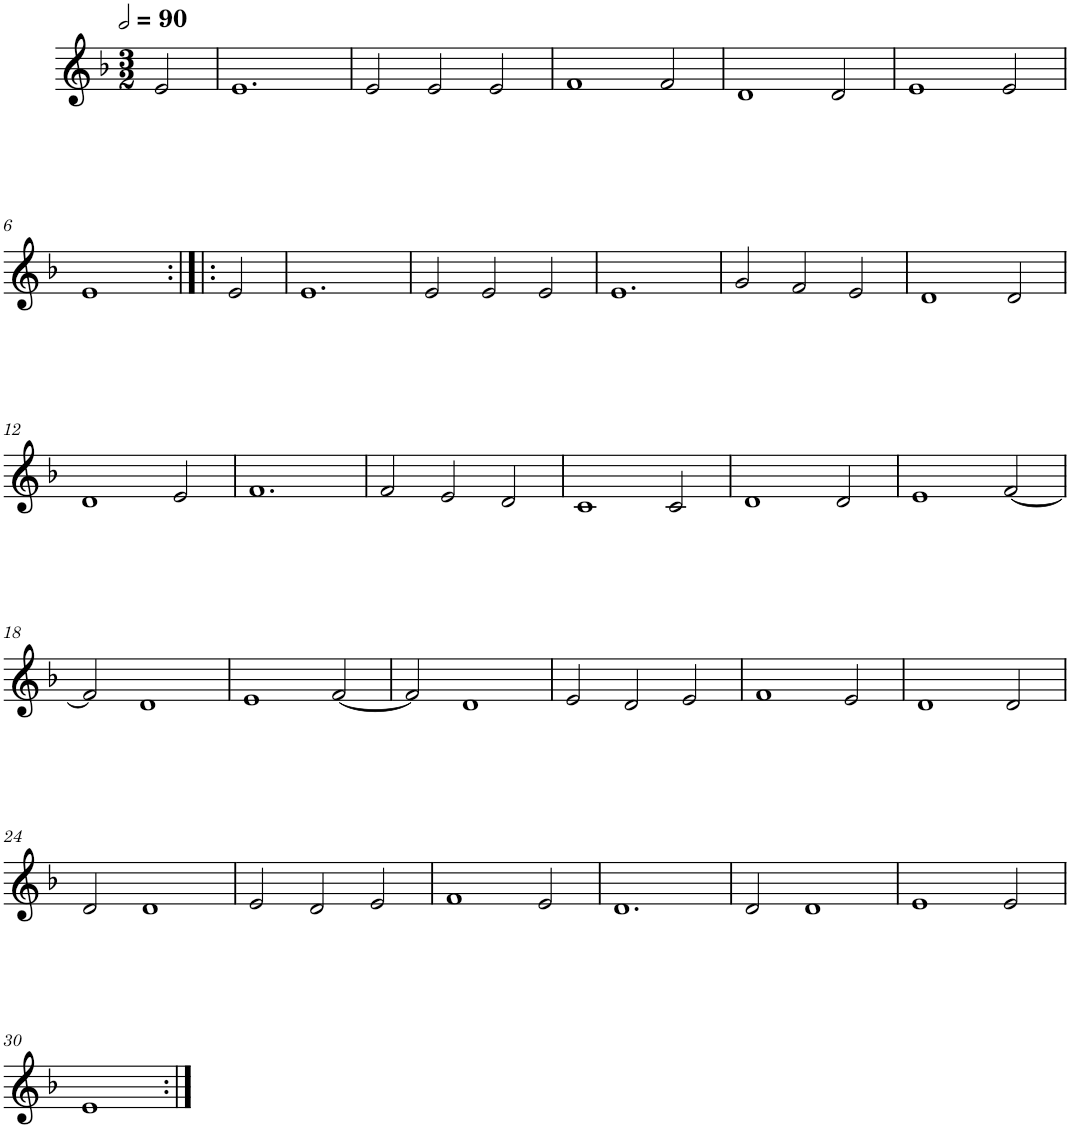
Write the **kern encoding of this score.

**kern
*part1
*staff1
*I"Quatre parties
*clefG2
*k[b-]
*M3/2
*MM180
=
2e/
=1
1.e
=2
2e/
2e/
2e/
=3
1f
2f/
=4
1d
2d/
=5
1e
2e/
!!LO:LB:g=z
=6
1e
2e/
=7
1.e
=8
2e/
2e/
2e/
=9
1.e
=10
2g/
2f/
2e/
=11
1d
2d/
!!LO:LB:g=z
=12
1d
2e/
=13
1.f
=14
2f/
2e/
2d/
=15
1c
2c/
=16
1d
2d/
=17
1e
[2f/
!!LO:LB:g=z
=18
2f/]
1d
=19
1e
[2f/
=20
2f/]
1d
=21
2e/
2d/
2e/
=22
1f
2e/
=23
1d
2d/
!!LO:LB:g=z
=24
2d/
1d
=25
2e/
2d/
2e/
=26
1f
2e/
=27
1.d
=28
2d/
1d
=29
1e
2e/
!!LO:LB:g=z
=30
1e
=:|!
*-
